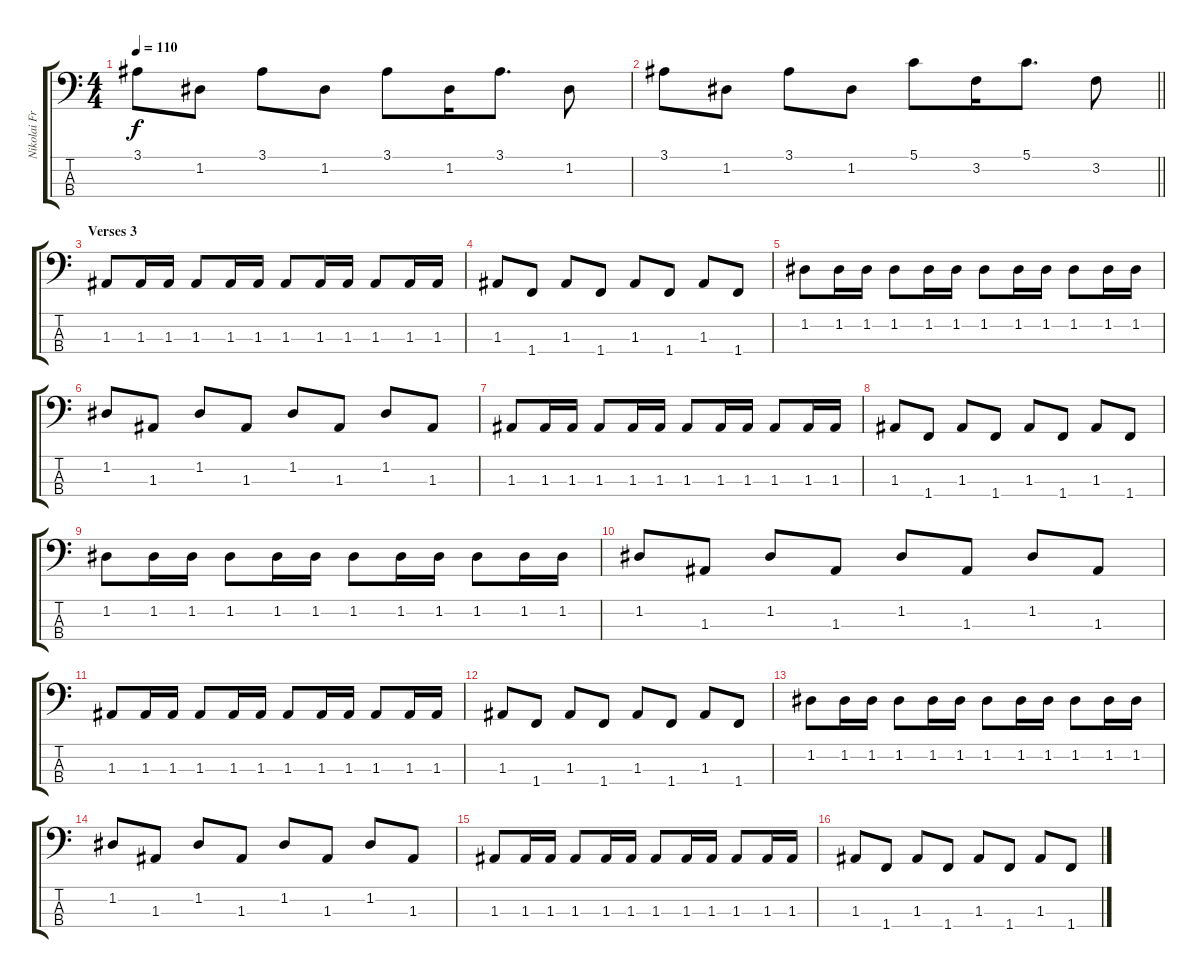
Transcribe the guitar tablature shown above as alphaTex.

\track ("Nikolai Fraiture" "Nikolai Fr") {instrument electricbasspick}
\staff {score tabs}
\tuning (G2 D2 A1 E1) {hide}
\ts (4 4)
\tempo 110
\clef f4
\ks c
3.1.8{dy f} 1.2.8 3.1.8 1.2.8 3.1.8 1.2.16 3.1.8{d} 1.2.8 |
\barLineRight lightlight
3.1.8 1.2.8 3.1.8 1.2.8 5.1.8 3.2.16 5.1.8{d} 3.2.8 |
\section ("" "Verses 3")
1.3.8 1.3.16 1.3.16 1.3.8 1.3.16 1.3.16 1.3.8 1.3.16 1.3.16 1.3.8 1.3.16 1.3.16 |
1.3.8 1.4.8 1.3.8 1.4.8 1.3.8 1.4.8 1.3.8 1.4.8 |
1.2.8 1.2.16 1.2.16 1.2.8 1.2.16 1.2.16 1.2.8 1.2.16 1.2.16 1.2.8 1.2.16 1.2.16 |
1.2.8 1.3.8 1.2.8 1.3.8 1.2.8 1.3.8 1.2.8 1.3.8 |
1.3.8 1.3.16 1.3.16 1.3.8 1.3.16 1.3.16 1.3.8 1.3.16 1.3.16 1.3.8 1.3.16 1.3.16 |
1.3.8 1.4.8 1.3.8 1.4.8 1.3.8 1.4.8 1.3.8 1.4.8 |
1.2.8 1.2.16 1.2.16 1.2.8 1.2.16 1.2.16 1.2.8 1.2.16 1.2.16 1.2.8 1.2.16 1.2.16 |
1.2.8 1.3.8 1.2.8 1.3.8 1.2.8 1.3.8 1.2.8 1.3.8 |
1.3.8 1.3.16 1.3.16 1.3.8 1.3.16 1.3.16 1.3.8 1.3.16 1.3.16 1.3.8 1.3.16 1.3.16 |
1.3.8 1.4.8 1.3.8 1.4.8 1.3.8 1.4.8 1.3.8 1.4.8 |
1.2.8 1.2.16 1.2.16 1.2.8 1.2.16 1.2.16 1.2.8 1.2.16 1.2.16 1.2.8 1.2.16 1.2.16 |
1.2.8 1.3.8 1.2.8 1.3.8 1.2.8 1.3.8 1.2.8 1.3.8 |
1.3.8 1.3.16 1.3.16 1.3.8 1.3.16 1.3.16 1.3.8 1.3.16 1.3.16 1.3.8 1.3.16 1.3.16 |
1.3.8 1.4.8 1.3.8 1.4.8 1.3.8 1.4.8 1.3.8 1.4.8
